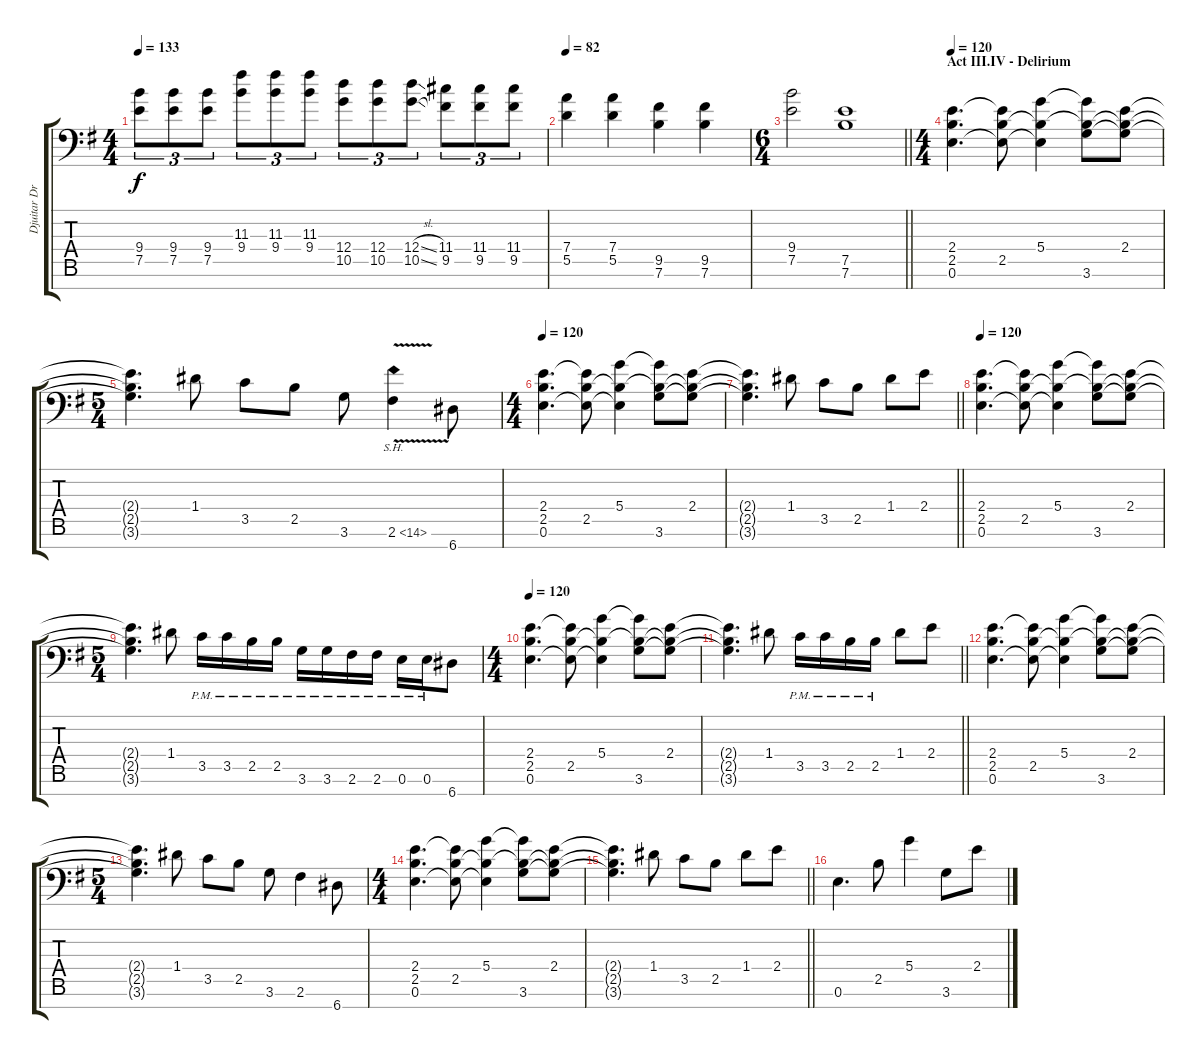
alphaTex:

\track ("Djuitar Dropped A" "Djuitar Dr") {instrument distortionguitar}
\staff {score tabs}
\tuning (E4 B3 G3 D3 A2 E2 A1) {hide}
\ts (4 4)
\tempo 133
\clef f4
\ks eminor
(9.4 7.5).8{tu (3 2) dy f} (9.4 7.5).8{tu (3 2)} (9.4 7.5).8{tu (3 2)} (11.3 9.4).8{tu (3 2)} (11.3 9.4).8{tu (3 2)} (11.3 9.4).8{tu (3 2)} (12.4 10.5).8{tu (3 2)} (12.4 10.5).8{tu (3 2)} (12.4{sl} 10.5{sl}).8{tu (3 2)} (11.4 9.5).8{tu (3 2)} (11.4 9.5).8{tu (3 2)} (11.4 9.5).8{tu (3 2)} |
\tempo 82
(7.4 5.5).4 (7.4 5.5).4 (9.5 7.6).4 (9.5 7.6).4 |
\ts (6 4)
\barLineRight lightlight
(9.4 7.5).2 (7.5 7.6).1 |
\ts (4 4)
\section ("" "Act III.IV - Delirium")
\tempo 120
(2.4 2.5 0.6).4{d balance 16} (2.4{t} 2.5 0.6{t}).8 (5.4 2.5{t} 0.6{t}).4 (5.4{t} 2.5{t} 3.6).8 (2.4 2.5{t} 3.6{t}).8 |
\ts (5 4)
(2.4{t} 2.5{t} 3.6{t}).4{d} 1.4.8 3.5.8 2.5.8 3.6.8 2.6{sh 12 v}.4 6.7.8 |
\ts (4 4)
\tempo 120
(2.4 2.5 0.6).4{d} (2.4{t} 2.5 0.6{t}).8 (5.4 2.5{t} 0.6{t}).4 (5.4{t} 2.5{t} 3.6).8 (2.4 2.5{t} 3.6{t}).8 |
\barLineRight lightlight
(2.4{t} 2.5{t} 3.6{t}).4{d} 1.4.8 3.5.8 2.5.8 1.4.8 2.4.8 |
\tempo 120
(2.4 2.5 0.6).4{d} (2.4{t} 2.5 0.6{t}).8 (5.4 2.5{t} 0.6{t}).4 (5.4{t} 2.5{t} 3.6).8 (2.4 2.5{t} 3.6{t}).8 |
\ts (5 4)
(2.4{t} 2.5{t} 3.6{t}).4{d} 1.4.8 3.5{pm}.16 3.5{pm}.16 2.5{pm}.16 2.5{pm}.16 3.6{pm}.16 3.6{pm}.16 2.6{pm}.16 2.6{pm}.16 0.6{pm}.16 0.6{pm}.16 6.7.8 |
\ts (4 4)
\tempo 120
(2.4 2.5 0.6).4{d} (2.4{t} 2.5 0.6{t}).8 (5.4 2.5{t} 0.6{t}).4 (5.4{t} 2.5{t} 3.6).8 (2.4 2.5{t} 3.6{t}).8 |
\barLineRight lightlight
(2.4{t} 2.5{t} 3.6{t}).4{d} 1.4.8 3.5{pm}.16 3.5{pm}.16 2.5{pm}.16 2.5{pm}.16 1.4.8 2.4.8 |
\section ("" "")
(2.4 2.5 0.6).4{d balance 8} (2.4{t} 2.5 0.6{t}).8 (5.4 2.5{t} 0.6{t}).4 (5.4{t} 2.5{t} 3.6).8 (2.4 2.5{t} 3.6{t}).8 |
\ts (5 4)
(2.4{t} 2.5{t} 3.6{t}).4{d} 1.4.8 3.5.8 2.5.8 3.6.8 2.6.4 6.7.8 |
\ts (4 4)
(2.4 2.5 0.6).4{d} (2.4{t} 2.5 0.6{t}).8 (5.4 2.5{t} 0.6{t}).4 (5.4{t} 2.5{t} 3.6).8 (2.4 2.5{t} 3.6{t}).8 |
\barLineRight lightlight
(2.4{t} 2.5{t} 3.6{t}).4{d} 1.4.8 3.5.8 2.5.8 1.4.8 2.4.8 |
0.6.4{d} 2.5.8 5.4.4 3.6.8 2.4.8
